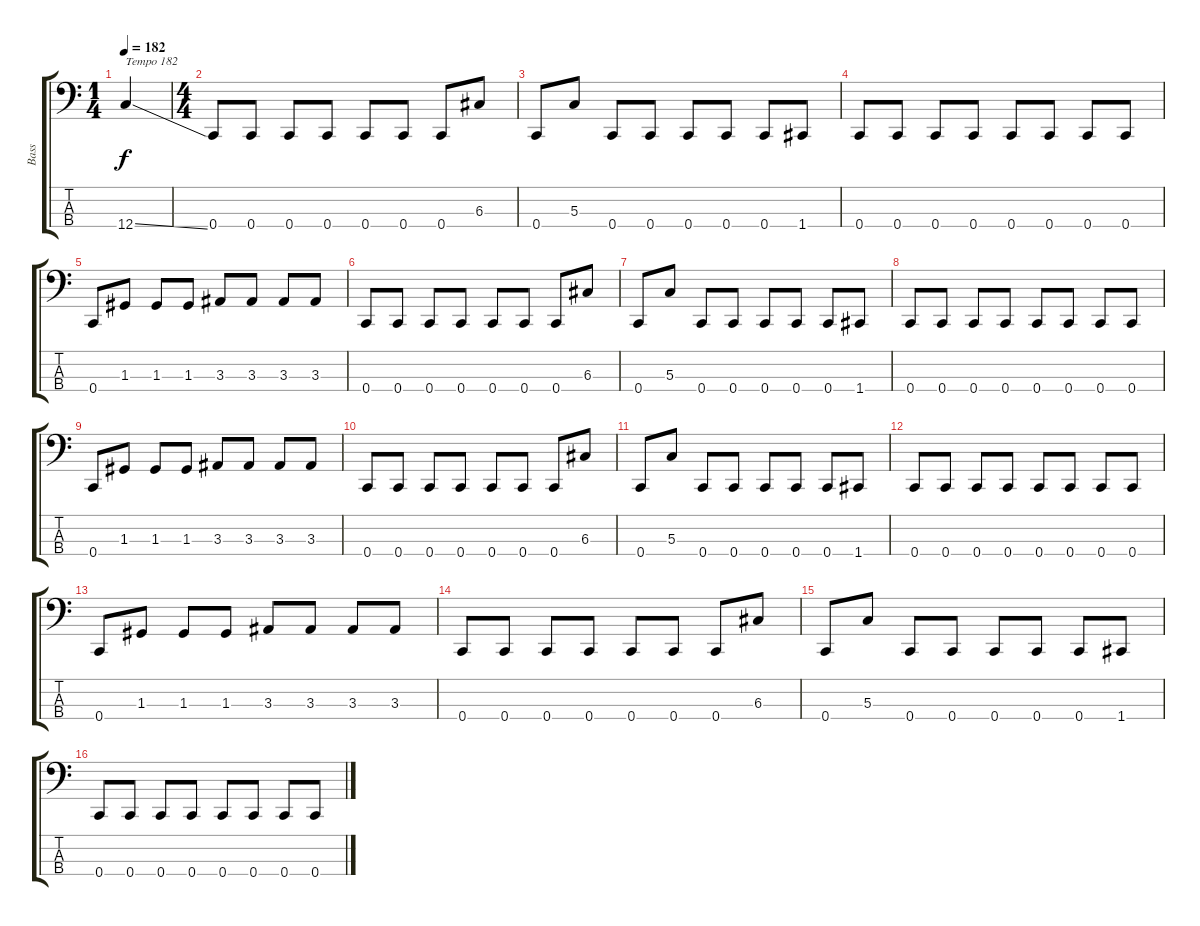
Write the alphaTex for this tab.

\track ("Bass" "Bass") {instrument electricbasspick}
\staff {score tabs}
\tuning (F2 C2 G1 C1) {hide}
\ts (1 4)
\tempo 182
\clef f4
\ks c
12.4{ss}.4{txt "Tempo 182" dy f instrument electricbasspick} |
\ts (4 4)
0.4.8 0.4.8 0.4.8 0.4.8 0.4.8 0.4.8 0.4.8 6.3.8 |
0.4.8 5.3.8 0.4.8 0.4.8 0.4.8 0.4.8 0.4.8 1.4.8 |
0.4.8 0.4.8 0.4.8 0.4.8 0.4.8 0.4.8 0.4.8 0.4.8 |
0.4.8 1.3.8 1.3.8 1.3.8 3.3.8 3.3.8 3.3.8 3.3.8 |
0.4.8 0.4.8 0.4.8 0.4.8 0.4.8 0.4.8 0.4.8 6.3.8 |
0.4.8 5.3.8 0.4.8 0.4.8 0.4.8 0.4.8 0.4.8 1.4.8 |
0.4.8 0.4.8 0.4.8 0.4.8 0.4.8 0.4.8 0.4.8 0.4.8 |
0.4.8 1.3.8 1.3.8 1.3.8 3.3.8 3.3.8 3.3.8 3.3.8 |
0.4.8 0.4.8 0.4.8 0.4.8 0.4.8 0.4.8 0.4.8 6.3.8 |
0.4.8 5.3.8 0.4.8 0.4.8 0.4.8 0.4.8 0.4.8 1.4.8 |
0.4.8 0.4.8 0.4.8 0.4.8 0.4.8 0.4.8 0.4.8 0.4.8 |
0.4.8 1.3.8 1.3.8 1.3.8 3.3.8 3.3.8 3.3.8 3.3.8 |
0.4.8 0.4.8 0.4.8 0.4.8 0.4.8 0.4.8 0.4.8 6.3.8 |
0.4.8 5.3.8 0.4.8 0.4.8 0.4.8 0.4.8 0.4.8 1.4.8 |
0.4.8 0.4.8 0.4.8 0.4.8 0.4.8 0.4.8 0.4.8 0.4.8
